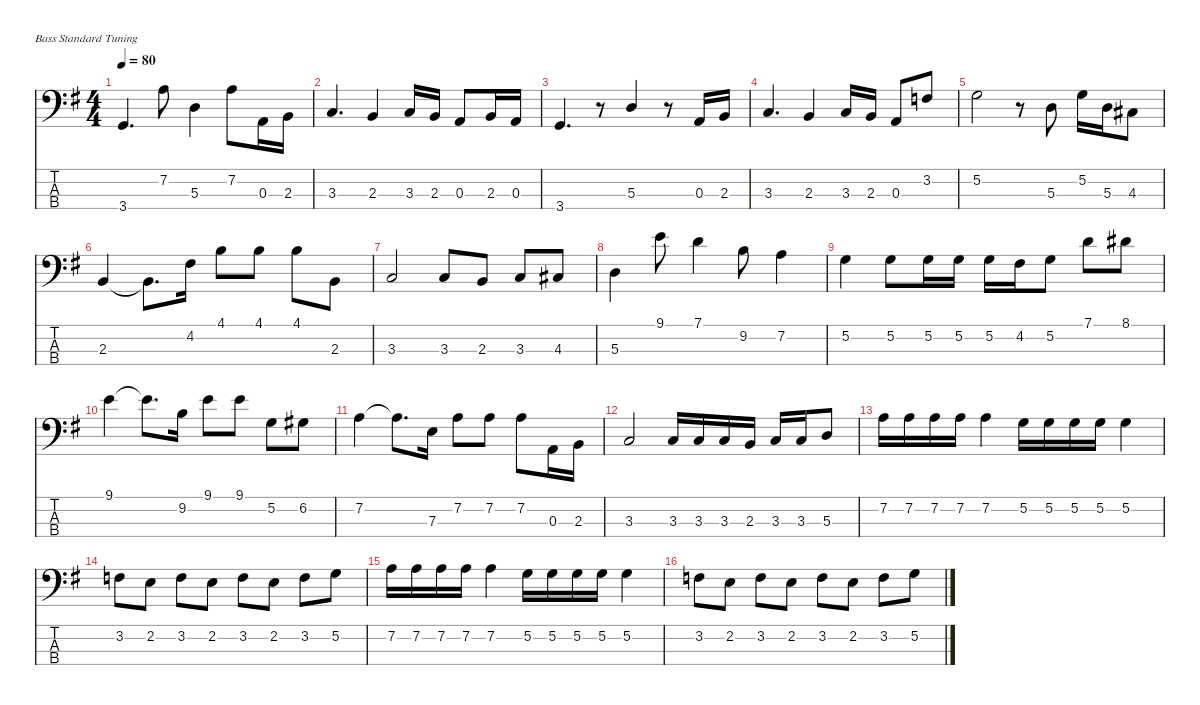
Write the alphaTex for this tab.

\defaultSystemsLayout 4
\hideDynamics
\bracketExtendMode nobrackets
\singleTrackTrackNamePolicy hidden
\multiTrackTrackNamePolicy hidden
\firstSystemTrackNameMode fullname
\firstSystemTrackNameOrientation horizontal
\otherSystemsTrackNameOrientation horizontal
\track ("Track 3" "el.bs.") {instrument electricbassfinger}
\staff {score tabs}
\tuning (G2 D2 A1 E1)
\ts (4 4)
\tempo 80
\clef f4
\ks g
3.4{acc forcenatural}.4{d dy f beam Up} 7.2{acc forcenatural}.8{beam Down} 5.3{acc forcenatural}.4{beam Down} 7.2{acc forcenatural}.8{beam Down} 0.3{acc forcenatural}.16{beam Down} 2.3{acc forcenatural}.16{beam Down} |
3.3{acc forcenatural}.4{d beam Up} 2.3{acc forcenatural}.4{beam Up} 3.3{acc forcenatural}.16{beam Up} 2.3{acc forcenatural}.16{beam Up} 0.3{acc forcenatural}.8{beam Up} 2.3{acc forcenatural}.16{beam Up} 0.3{acc forcenatural}.16{beam Up} |
3.4{acc forcenatural}.4{d beam Up} r.8{beam Up} 5.3{acc forcenatural}.4{beam Up} r.8{beam Up} 0.3{acc forcenatural}.16{beam Up} 2.3{acc forcenatural}.16{beam Up} |
3.3{acc forcenatural}.4{d beam Up} 2.3{acc forcenatural}.4{beam Up} 3.3{acc forcenatural}.16{beam Up} 2.3{acc forcenatural}.16{beam Up} 0.3{acc forcenatural}.8{beam Up} 3.2{acc forcenatural}.8{beam Up} |
5.2{acc forcenatural}.2{beam Down} r.8{beam Down} 5.3{acc forcenatural}.8{beam Down} 5.2{acc forcenatural}.16{beam Down} 5.3{acc forcenatural}.16{beam Down} 4.3{acc #}.8{beam Down} |
2.3{acc forcenatural}.4{beam Up} 2.3{t acc forcenatural}.8{d beam Down} 4.2{acc #}.16{beam Down} 4.1{acc forcenatural}.8{beam Down} 4.1{acc forcenatural}.8{beam Down} 4.1{acc forcenatural}.8{beam Down} 2.3{acc forcenatural}.8{beam Down} |
3.3{acc forcenatural}.2{beam Up} 3.3{acc forcenatural}.8{beam Up} 2.3{acc forcenatural}.8{beam Up} 3.3{acc forcenatural}.8{beam Up} 4.3{acc #}.8{beam Up} |
5.3{acc forcenatural}.4{beam Down} 9.1{acc forcenatural}.8{beam Down} 7.1{acc forcenatural}.4{beam Down} 9.2{acc forcenatural}.8{beam Down} 7.2{acc forcenatural}.4{beam Down} |
5.2{acc forcenatural}.4{beam Down} 5.2{acc forcenatural}.8{beam Down} 5.2{acc forcenatural}.16{beam Down} 5.2{acc forcenatural}.16{beam Down} 5.2{acc forcenatural}.16{beam Down} 4.2{acc #}.16{beam Down} 5.2{acc forcenatural}.8{beam Down} 7.1{acc forcenatural}.8{beam Down} 8.1{acc #}.8{beam Down} |
9.1{acc forcenatural}.4{beam Down} 9.1{t acc forcenatural}.8{d beam Down} 9.2{acc forcenatural}.16{beam Down} 9.1{acc forcenatural}.8{beam Down} 9.1{acc forcenatural}.8{beam Down} 5.2{acc forcenatural}.8{beam Down} 6.2{acc #}.8{beam Down} |
7.2{acc forcenatural}.4{beam Down} 7.2{t acc forcenatural}.8{d beam Down} 7.3{acc forcenatural}.16{beam Down} 7.2{acc forcenatural}.8{beam Down} 7.2{acc forcenatural}.8{beam Down} 7.2{acc forcenatural}.8{beam Down} 0.3{acc forcenatural}.16{beam Down} 2.3{acc forcenatural}.16{beam Down} |
3.3{acc forcenatural}.2{beam Up} 3.3{acc forcenatural}.16{beam Up} 3.3{acc forcenatural}.16{beam Up} 3.3{acc forcenatural}.16{beam Up} 2.3{acc forcenatural}.16{beam Up} 3.3{acc forcenatural}.16{beam Up} 3.3{acc forcenatural}.16{beam Up} 5.3{acc forcenatural}.8{beam Up} |
7.2{acc forcenatural}.16{beam Down} 7.2{acc forcenatural}.16{beam Down} 7.2{acc forcenatural}.16{beam Down} 7.2{acc forcenatural}.16{beam Down} 7.2{acc forcenatural}.4{beam Down} 5.2{acc forcenatural}.16{beam Down} 5.2{acc forcenatural}.16{beam Down} 5.2{acc forcenatural}.16{beam Down} 5.2{acc forcenatural}.16{beam Down} 5.2{acc forcenatural}.4{beam Down} |
3.2{acc forcenatural}.8{beam Down} 2.2{acc forcenatural}.8{beam Down} 3.2{acc forcenatural}.8{beam Down} 2.2{acc forcenatural}.8{beam Down} 3.2{acc forcenatural}.8{beam Down} 2.2{acc forcenatural}.8{beam Down} 3.2{acc forcenatural}.8{beam Down} 5.2{acc forcenatural}.8{beam Down} |
7.2{acc forcenatural}.16{beam Down} 7.2{acc forcenatural}.16{beam Down} 7.2{acc forcenatural}.16{beam Down} 7.2{acc forcenatural}.16{beam Down} 7.2{acc forcenatural}.4{beam Down} 5.2{acc forcenatural}.16{beam Down} 5.2{acc forcenatural}.16{beam Down} 5.2{acc forcenatural}.16{beam Down} 5.2{acc forcenatural}.16{beam Down} 5.2{acc forcenatural}.4{beam Down} |
3.2{acc forcenatural}.8{beam Down} 2.2{acc forcenatural}.8{beam Down} 3.2{acc forcenatural}.8{beam Down} 2.2{acc forcenatural}.8{beam Down} 3.2{acc forcenatural}.8{beam Down} 2.2{acc forcenatural}.8{beam Down} 3.2{acc forcenatural}.8{beam Down} 5.2{acc forcenatural}.8{beam Down}
